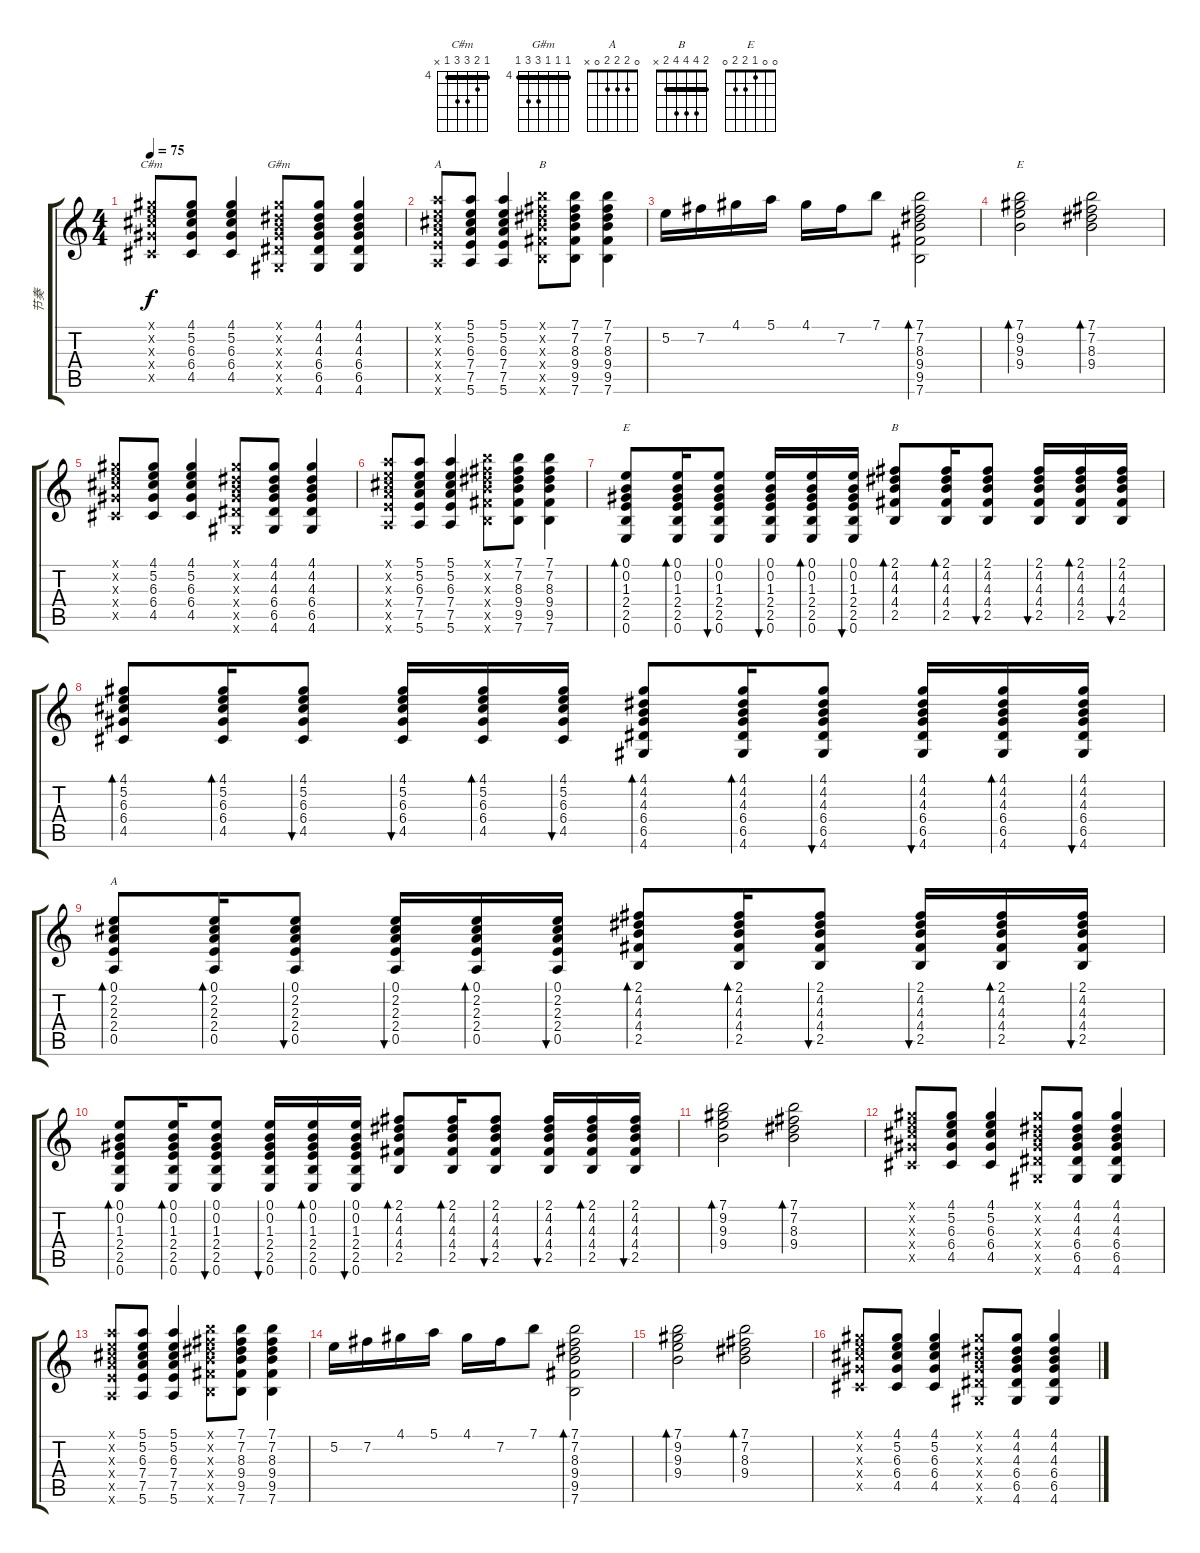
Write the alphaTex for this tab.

\track ("节奏" "节奏") {instrument acousticguitarsteel}
\staff {score tabs}
\tuning (E4 B3 G3 D3 A2 E2) {hide}
\chord ("C#m" 4 5 6 6 4 x) {firstfret 4 barre 4}
\chord ("G#m" 4 4 4 6 6 4) {firstfret 4 barre 4}
\chord ("A" 5 5 6 7 7 5) {firstfret 5 barre 5}
\chord ("B" 7 7 8 9 9 7) {firstfret 7 barre 7}
\chord ("E" 7 9 9 9 7 x) {firstfret 7 barre 7}
\chord ("E" 0 0 1 2 2 0)
\chord ("B" 2 4 4 4 2 x) {barre 2}
\chord ("A" 0 2 2 2 0 x)
\ts (4 4)
\tempo 75
\clef g2
\ks c
(4.1{x} 5.2{x} 6.3{x} 6.4{x} 4.5{x}).8{ch "C#m" dy f} (4.1 5.2 6.3 6.4 4.5).8 (4.1 5.2 6.3 6.4 4.5).4 (4.1{x} 4.2{x} 4.3{x} 6.4{x} 6.5{x} 4.6{x}).8{ch "G#m"} (4.1 4.2 4.3 6.4 6.5 4.6).8 (4.1 4.2 4.3 6.4 6.5 4.6).4 |
(5.1{x} 5.2{x} 6.3{x} 7.4{x} 7.5{x} 5.6{x}).8{ch "A"} (5.1 5.2 6.3 7.4 7.5 5.6).8 (5.1 5.2 6.3 7.4 7.5 5.6).4 (7.1{x} 7.2{x} 8.3{x} 9.4{x} 9.5{x} 7.6{x}).8{ch "B"} (7.1 7.2 8.3 9.4 9.5 7.6).8 (7.1 7.2 8.3 9.4 9.5 7.6).4 |
5.2.16 7.2.16 4.1.16 5.1.16 4.1.16 7.2.16 7.1.8 (7.1 7.2 8.3 9.4 9.5 7.6).2{bd 120} |
(7.1 9.2 9.3 9.4).2{bd 240 ch "E"} (7.1 7.2 8.3 9.4).2{bd 240} |
(4.1{x} 5.2{x} 6.3{x} 6.4{x} 4.5{x}).8 (4.1 5.2 6.3 6.4 4.5).8 (4.1 5.2 6.3 6.4 4.5).4 (4.1{x} 4.2{x} 4.3{x} 6.4{x} 6.5{x} 4.6{x}).8 (4.1 4.2 4.3 6.4 6.5 4.6).8 (4.1 4.2 4.3 6.4 6.5 4.6).4 |
(5.1{x} 5.2{x} 6.3{x} 7.4{x} 7.5{x} 5.6{x}).8 (5.1 5.2 6.3 7.4 7.5 5.6).8 (5.1 5.2 6.3 7.4 7.5 5.6).4 (7.1{x} 7.2{x} 8.3{x} 9.4{x} 9.5{x} 7.6{x}).8 (7.1 7.2 8.3 9.4 9.5 7.6).8 (7.1 7.2 8.3 9.4 9.5 7.6).4 |
(0.1 0.2 1.3 2.4 2.5 0.6).8{bd 60 ch "E"} (0.1 0.2 1.3 2.4 2.5 0.6).16{bd 60} (0.1 0.2 1.3 2.4 2.5 0.6).8{bu 60} (0.1 0.2 1.3 2.4 2.5 0.6).16{bu 60} (0.1 0.2 1.3 2.4 2.5 0.6).16{bd 60} (0.1 0.2 1.3 2.4 2.5 0.6).16{bu 60} (2.1 4.2 4.3 4.4 2.5).8{bd 60 ch "B"} (2.1 4.2 4.3 4.4 2.5).16{bd 60} (2.1 4.2 4.3 4.4 2.5).8{bu 60} (2.1 4.2 4.3 4.4 2.5).16{bu 60} (2.1 4.2 4.3 4.4 2.5).16{bd 60} (2.1 4.2 4.3 4.4 2.5).16{bu 60} |
(4.1 5.2 6.3 6.4 4.5).8{bd 60} (4.1 5.2 6.3 6.4 4.5).16{bd 60} (4.1 5.2 6.3 6.4 4.5).8{bu 60} (4.1 5.2 6.3 6.4 4.5).16{bu 60} (4.1 5.2 6.3 6.4 4.5).16{bd 60} (4.1 5.2 6.3 6.4 4.5).16{bu 60} (4.1 4.2 4.3 6.4 6.5 4.6).8{bd 60} (4.1 4.2 4.3 6.4 6.5 4.6).16{bd 60} (4.1 4.2 4.3 6.4 6.5 4.6).8{bu 60} (4.1 4.2 4.3 6.4 6.5 4.6).16{bu 60} (4.1 4.2 4.3 6.4 6.5 4.6).16{bd 60} (4.1 4.2 4.3 6.4 6.5 4.6).16{bu 60} |
(0.1 2.2 2.3 2.4 0.5).8{bd 60 ch "A"} (0.1 2.2 2.3 2.4 0.5).16{bd 60} (0.1 2.2 2.3 2.4 0.5).8{bu 60} (0.1 2.2 2.3 2.4 0.5).16{bu 60} (0.1 2.2 2.3 2.4 0.5).16{bd 60} (0.1 2.2 2.3 2.4 0.5).16{bu 60} (2.1 4.2 4.3 4.4 2.5).8{bd 60} (2.1 4.2 4.3 4.4 2.5).16{bd 60} (2.1 4.2 4.3 4.4 2.5).8{bu 60} (2.1 4.2 4.3 4.4 2.5).16{bu 60} (2.1 4.2 4.3 4.4 2.5).16{bd 60} (2.1 4.2 4.3 4.4 2.5).16{bu 60} |
(0.1 0.2 1.3 2.4 2.5 0.6).8{bd 60} (0.1 0.2 1.3 2.4 2.5 0.6).16{bd 60} (0.1 0.2 1.3 2.4 2.5 0.6).8{bu 60} (0.1 0.2 1.3 2.4 2.5 0.6).16{bu 60} (0.1 0.2 1.3 2.4 2.5 0.6).16{bd 60} (0.1 0.2 1.3 2.4 2.5 0.6).16{bu 60} (2.1 4.2 4.3 4.4 2.5).8{bd 60} (2.1 4.2 4.3 4.4 2.5).16{bd 60} (2.1 4.2 4.3 4.4 2.5).8{bu 60} (2.1 4.2 4.3 4.4 2.5).16{bu 60} (2.1 4.2 4.3 4.4 2.5).16{bd 60} (2.1 4.2 4.3 4.4 2.5).16{bu 60} |
(7.1 9.2 9.3 9.4).2{bd 240} (7.1 7.2 8.3 9.4).2{bd 240} |
(4.1{x} 5.2{x} 6.3{x} 6.4{x} 4.5{x}).8 (4.1 5.2 6.3 6.4 4.5).8 (4.1 5.2 6.3 6.4 4.5).4 (4.1{x} 4.2{x} 4.3{x} 6.4{x} 6.5{x} 4.6{x}).8 (4.1 4.2 4.3 6.4 6.5 4.6).8 (4.1 4.2 4.3 6.4 6.5 4.6).4 |
(5.1{x} 5.2{x} 6.3{x} 7.4{x} 7.5{x} 5.6{x}).8 (5.1 5.2 6.3 7.4 7.5 5.6).8 (5.1 5.2 6.3 7.4 7.5 5.6).4 (7.1{x} 7.2{x} 8.3{x} 9.4{x} 9.5{x} 7.6{x}).8 (7.1 7.2 8.3 9.4 9.5 7.6).8 (7.1 7.2 8.3 9.4 9.5 7.6).4 |
5.2.16 7.2.16 4.1.16 5.1.16 4.1.16 7.2.16 7.1.8 (7.1 7.2 8.3 9.4 9.5 7.6).2{bd 120} |
(7.1 9.2 9.3 9.4).2{bd 240} (7.1 7.2 8.3 9.4).2{bd 240} |
(4.1{x} 5.2{x} 6.3{x} 6.4{x} 4.5{x}).8 (4.1 5.2 6.3 6.4 4.5).8 (4.1 5.2 6.3 6.4 4.5).4 (4.1{x} 4.2{x} 4.3{x} 6.4{x} 6.5{x} 4.6{x}).8 (4.1 4.2 4.3 6.4 6.5 4.6).8 (4.1 4.2 4.3 6.4 6.5 4.6).4
